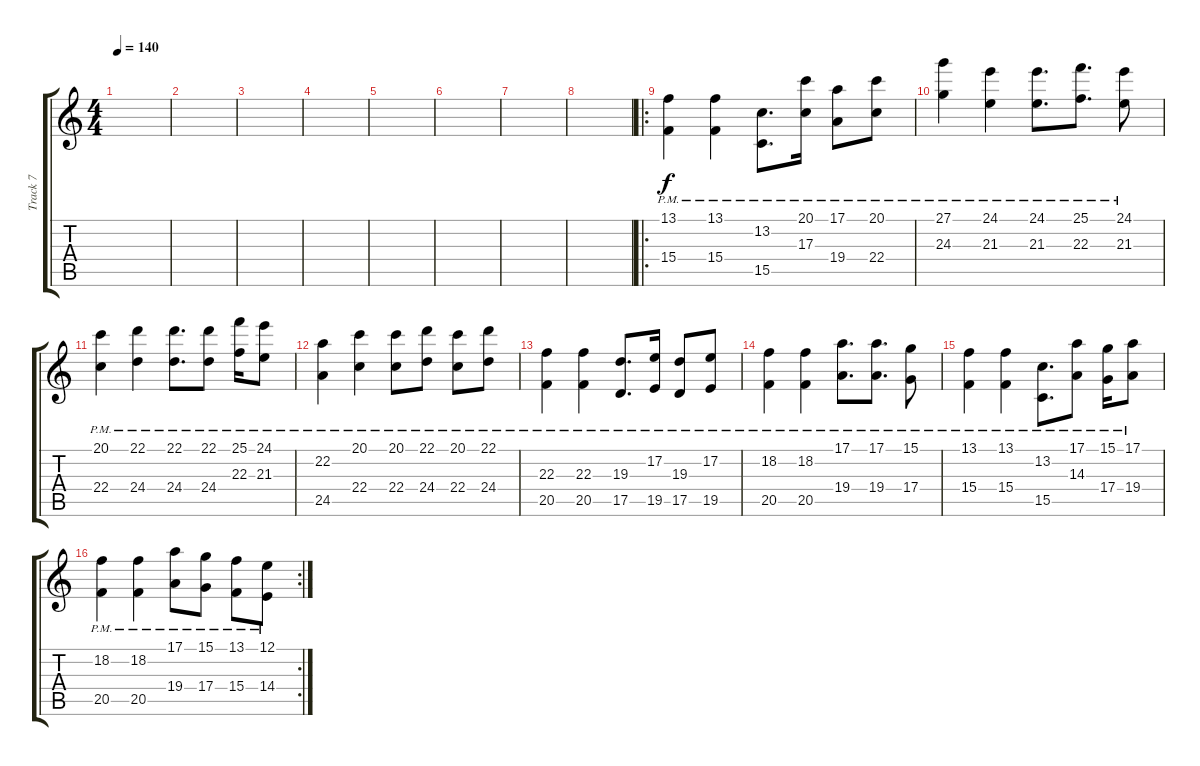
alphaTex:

\track ("Track 7" "Track 7") {instrument sitar}
\staff {score tabs}
\tuning (E4 B3 G3 D3 A2 E2) {hide}
\ts (4 4)
\tempo 140
\clef g2
\ks c
|
|
|
|
|
|
|
|
\ro
(13.1{pm} 15.4{pm}).4{volume 16} (13.1{pm} 15.4{pm}).4 (13.2{pm} 15.5{pm}).8{d} (20.1{pm} 17.3{pm}).16 (17.1{pm} 19.4{pm}).8 (20.1{pm} 22.4{pm}).8 |
(27.1{pm} 24.3{pm}).4 (24.1{pm} 21.3{pm}).4 (24.1{pm} 21.3{pm}).8{d} (25.1{pm} 22.3{pm}).8{d} (24.1{pm} 21.3{pm}).8 |
(20.1{pm} 22.4{pm}).4 (22.1{pm} 24.4{pm}).4 (22.1{pm} 24.4{pm}).8{d} (22.1{pm} 24.4{pm}).8 (25.1{pm} 22.3{pm}).16 (24.1{pm} 21.3{pm}).8 |
(22.2{pm} 24.5{pm}).4 (20.1{pm} 22.4{pm}).4 (20.1{pm} 22.4{pm}).8 (22.1{pm} 24.4{pm}).8 (20.1{pm} 22.4{pm}).8 (22.1{pm} 24.4{pm}).8 |
(22.3{pm} 20.5{pm}).4 (22.3{pm} 20.5{pm}).4 (19.3{pm} 17.5{pm}).8{d} (17.2{pm} 19.5{pm}).16 (19.3{pm} 17.5{pm}).8 (17.2{pm} 19.5{pm}).8 |
(18.2{pm} 20.5{pm}).4 (18.2{pm} 20.5{pm}).4 (17.1{pm} 19.4{pm}).8{d} (17.1{pm} 19.4{pm}).8{d} (15.1{pm} 17.4{pm}).8 |
(13.1{pm} 15.4{pm}).4 (13.1{pm} 15.4{pm}).4 (13.2{pm} 15.5{pm}).8{d} (17.1{pm} 14.3{pm}).8 (15.1{pm} 17.4{pm}).16 (17.1{pm} 19.4{pm}).8 |
\rc 2
(18.2{pm} 20.5{pm}).4 (18.2{pm} 20.5{pm}).4 (17.1{pm} 19.4{pm}).8 (15.1{pm} 17.4{pm}).8 (13.1{pm} 15.4{pm}).8 (12.1{pm} 14.4{pm}).8
